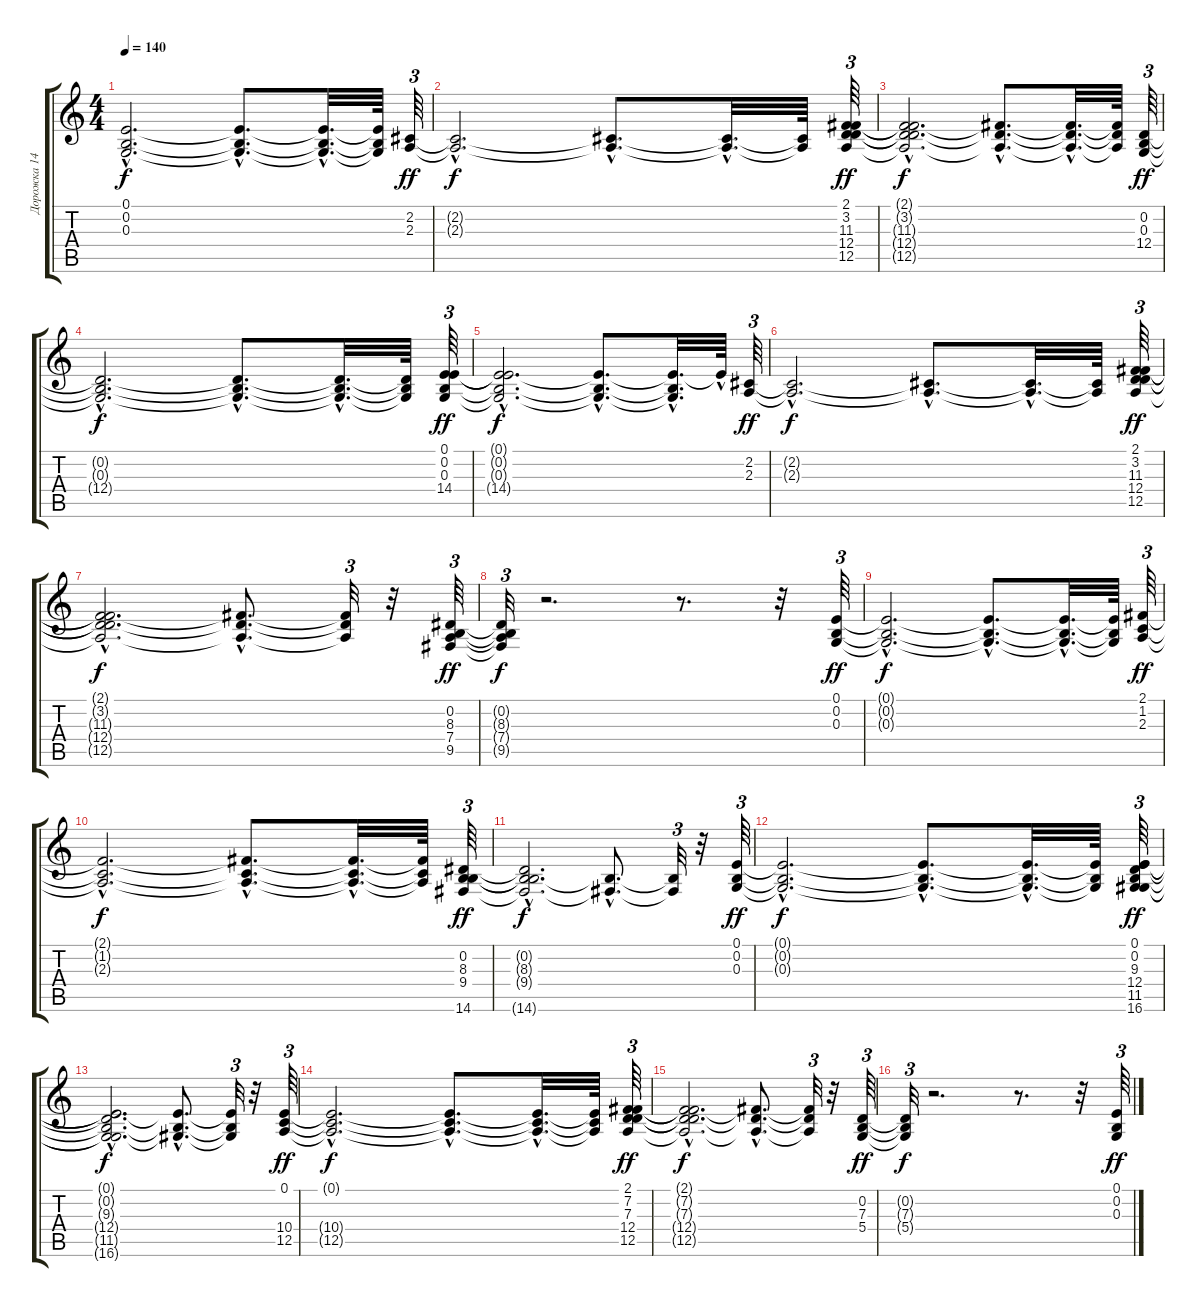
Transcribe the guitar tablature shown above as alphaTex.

\track ("Дорожка 14" "Дорожка 14") {instrument rockorgan}
\staff {score tabs}
\tuning (E4 B3 G3 D3 A2 E2) {hide}
\ts (4 4)
\tempo 140
\clef g2
\ks c
(0.1{hac t} 0.2{hac t} 0.3{hac t}).2{d dy f} (0.1{hac t} 0.2{hac t} 0.3{hac t}).8{d} (0.1{hac t} 0.2{hac t} 0.3{hac t}).32{d} (0.1{t} 0.2{t} 0.3{t}).64 (2.2 2.3).64{tu (3 2) dy ff} |
(2.2{hac t} 2.3{hac t}).2{d dy f} (2.2{hac t} 2.3{hac t}).8{d} (2.2{hac t} 2.3{hac t}).32{d} (2.2{t} 2.3{t}).64 (2.1 3.2 11.3 12.4 12.5).64{tu (3 2) dy ff} |
(2.1{t} 3.2{t} 11.3{hac t} 12.4{hac t} 12.5{hac t}).2{d dy f} (11.3{hac t} 12.4{hac t} 12.5{hac t}).8{d} (11.3{hac t} 12.4{hac t} 12.5{hac t}).32{d} (11.3{t} 12.4{t} 12.5{t}).64 (0.2 0.3 12.4).64{tu (3 2) dy ff} |
(0.2{hac t} 0.3{hac t} 12.4{hac t}).2{d dy f} (0.2{hac t} 0.3{hac t} 12.4{hac t}).8{d} (0.2{hac t} 0.3{hac t} 12.4{hac t}).32{d} (0.2{t} 0.3{t} 12.4{t}).64 (0.1 0.2 0.3 14.4).64{tu (3 2) dy ff} |
(0.1{t} 0.2{hac t} 0.3{hac t} 14.4{hac t}).2{d dy f} (0.2{hac t} 0.3{hac t} 14.4{hac t}).8{d} (0.2{t} 0.3{t} 14.4{hac t}).32{d} 14.4{hac t}.64 (2.2 2.3).64{tu (3 2) dy ff} |
(2.2{hac t} 2.3{hac t}).2{d dy f} (2.2{hac t} 2.3{hac t}).8{d} (2.2{hac t} 2.3{hac t}).32{d} (2.2{t} 2.3{t}).64 (2.1 3.2 11.3 12.4 12.5).64{tu (3 2) dy ff} |
(2.1{t} 3.2{t} 11.3{hac t} 12.4{hac t} 12.5{hac t}).2{d dy f} (11.3{hac t} 12.4{hac t} 12.5{hac t}).8{d} (11.3{t} 12.4{t} 12.5{t}).32{tu (3 2)} r.32 (0.2 8.3 7.4 9.5).64{tu (3 2) dy ff} |
(0.2{t} 8.3{t} 7.4{t} 9.5{t}).32{tu (3 2) dy f} r.2{d} r.8{d} r.32 (0.1 0.2 0.3).64{tu (3 2) dy ff} |
(0.1{hac t} 0.2{hac t} 0.3{hac t}).2{d dy f} (0.1{hac t} 0.2{hac t} 0.3{hac t}).8{d} (0.1{hac t} 0.2{hac t} 0.3{hac t}).32{d} (0.1{t} 0.2{t} 0.3{t}).64 (2.1 1.2 2.3).64{tu (3 2) dy ff} |
(2.1{hac t} 1.2{hac t} 2.3{hac t}).2{d dy f} (2.1{hac t} 1.2{hac t} 2.3{hac t}).8{d} (2.1{hac t} 1.2{hac t} 2.3{hac t}).32{d} (2.1{t} 1.2{t} 2.3{t}).64 (0.2 8.3 9.4 14.6).64{tu (3 2) dy ff} |
(0.2{t} 8.3{t} 9.4{hac t} 14.6{hac t}).2{d dy f} (9.4{hac t} 14.6{hac t}).8{d} (9.4{t} 14.6{t}).32{tu (3 2)} r.32 (0.1 0.2 0.3).64{tu (3 2) dy ff} |
(0.1{hac t} 0.2{hac t} 0.3{hac t}).2{d dy f} (0.1{hac t} 0.2{hac t} 0.3{hac t}).8{d} (0.1{hac t} 0.2{hac t} 0.3{hac t}).32{d} (0.1{t} 0.2{t} 0.3{t}).64 (0.1 0.2 9.3 12.4 11.5 16.6).64{tu (3 2) dy ff} |
(0.1{t} 0.2{hac t} 9.3{hac t} 12.4{t} 11.5{t} 16.6{hac t}).2{d dy f} (0.2{hac t} 9.3{hac t} 16.6{hac t}).8{d} (0.2{t} 9.3{t} 16.6{t}).32{tu (3 2)} r.32 (0.1 10.4 12.5).64{tu (3 2) dy ff} |
(0.1{hac t} 10.4{hac t} 12.5{hac t}).2{d dy f} (0.1{hac t} 10.4{hac t} 12.5{hac t}).8{d} (0.1{hac t} 10.4{hac t} 12.5{hac t}).32{d} (0.1{t} 10.4{t} 12.5{t}).64 (2.1 7.2 7.3 12.4 12.5).64{tu (3 2) dy ff} |
(2.1{t} 7.2{hac t} 7.3{t} 12.4{hac t} 12.5{hac t}).2{d dy f} (7.2{hac t} 12.4{hac t} 12.5{hac t}).8{d} (7.2{t} 12.4{t} 12.5{t}).32{tu (3 2)} r.32 (0.2 7.3 5.4).64{tu (3 2) dy ff} |
(0.2{t} 7.3{t} 5.4{t}).32{tu (3 2) dy f} r.2{d} r.8{d} r.32 (0.1 0.2 0.3).64{tu (3 2) dy ff volume 5}
